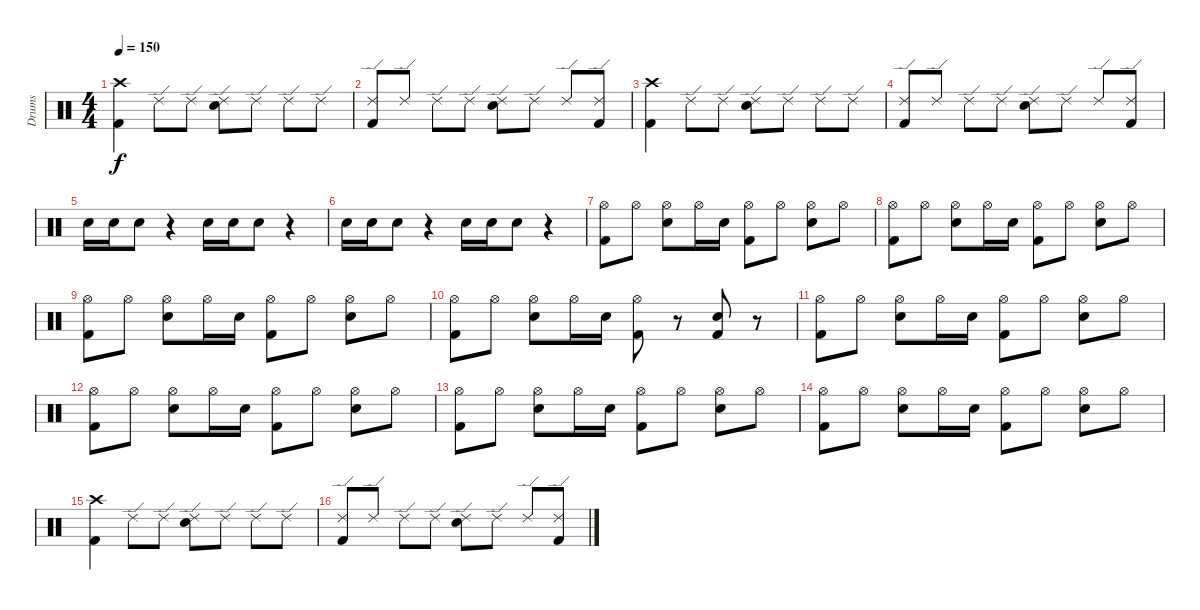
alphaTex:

\track ("Drums" "Drums") {instrument percussion}
\staff {score}
\articulation defaults
\ts (4 4)
\tempo 150
\clef neutral
\ks c
("Crash high (hit)" "Kick (hit) 2").4{dy f} "Ride (edge) 2".8 "Ride (edge) 2".8 ("Snare (hit) 2" "Ride (edge) 2").8 "Ride (edge) 2".8 "Ride (edge) 2".8 "Ride (edge) 2".8 |
("Ride (edge) 2" "Kick (hit) 2").8 "Ride (edge) 2".8 "Ride (edge) 2".8 "Ride (edge) 2".8 ("Snare (hit) 2" "Ride (edge) 2").8 "Ride (edge) 2".8 "Ride (edge) 2".8 ("Ride (edge) 2" "Kick (hit) 2").8 |
("Crash high (hit)" "Kick (hit) 2").4 "Ride (edge) 2".8 "Ride (edge) 2".8 ("Snare (hit) 2" "Ride (edge) 2").8 "Ride (edge) 2".8 "Ride (edge) 2".8 "Ride (edge) 2".8 |
("Ride (edge) 2" "Kick (hit) 2").8 "Ride (edge) 2".8 "Ride (edge) 2".8 "Ride (edge) 2".8 ("Snare (hit) 2" "Ride (edge) 2").8 "Ride (edge) 2".8 "Ride (edge) 2".8 ("Ride (edge) 2" "Kick (hit) 2").8 |
"Snare (hit) 2".16 "Snare (hit) 2".16 "Snare (hit) 2".8 r.4 "Snare (hit) 2".16 "Snare (hit) 2".16 "Snare (hit) 2".8 r.4 |
"Snare (hit) 2".16 "Snare (hit) 2".16 "Snare (hit) 2".8 r.4 "Snare (hit) 2".16 "Snare (hit) 2".16 "Snare (hit) 2".8 r.4 |
("Hi-Hat (open)" "Kick (hit) 2").8 "Hi-Hat (open)".8 ("Snare (hit) 2" "Hi-Hat (open)").8 "Hi-Hat (open)".16 "Snare (hit) 2".16 ("Hi-Hat (open)" "Kick (hit) 2").8 "Hi-Hat (open)".8 ("Snare (hit) 2" "Hi-Hat (open)").8 "Hi-Hat (open)".8 |
("Hi-Hat (open)" "Kick (hit) 2").8 "Hi-Hat (open)".8 ("Snare (hit) 2" "Hi-Hat (open)").8 "Hi-Hat (open)".16 "Snare (hit) 2".16 ("Hi-Hat (open)" "Kick (hit) 2").8 "Hi-Hat (open)".8 ("Snare (hit) 2" "Hi-Hat (open)").8 "Hi-Hat (open)".8 |
("Hi-Hat (open)" "Kick (hit) 2").8 "Hi-Hat (open)".8 ("Snare (hit) 2" "Hi-Hat (open)").8 "Hi-Hat (open)".16 "Snare (hit) 2".16 ("Hi-Hat (open)" "Kick (hit) 2").8 "Hi-Hat (open)".8 ("Snare (hit) 2" "Hi-Hat (open)").8 "Hi-Hat (open)".8 |
("Hi-Hat (open)" "Kick (hit) 2").8 "Hi-Hat (open)".8 ("Snare (hit) 2" "Hi-Hat (open)").8 "Hi-Hat (open)".16 "Snare (hit) 2".16 ("Hi-Hat (open)" "Kick (hit) 2").8 r.8 ("Snare (hit) 2" "Kick (hit) 2").8 r.8 |
("Hi-Hat (open)" "Kick (hit) 2").8 "Hi-Hat (open)".8 ("Snare (hit) 2" "Hi-Hat (open)").8 "Hi-Hat (open)".16 "Snare (hit) 2".16 ("Hi-Hat (open)" "Kick (hit) 2").8 "Hi-Hat (open)".8 ("Snare (hit) 2" "Hi-Hat (open)").8 "Hi-Hat (open)".8 |
("Hi-Hat (open)" "Kick (hit) 2").8 "Hi-Hat (open)".8 ("Snare (hit) 2" "Hi-Hat (open)").8 "Hi-Hat (open)".16 "Snare (hit) 2".16 ("Hi-Hat (open)" "Kick (hit) 2").8 "Hi-Hat (open)".8 ("Snare (hit) 2" "Hi-Hat (open)").8 "Hi-Hat (open)".8 |
("Hi-Hat (open)" "Kick (hit) 2").8 "Hi-Hat (open)".8 ("Snare (hit) 2" "Hi-Hat (open)").8 "Hi-Hat (open)".16 "Snare (hit) 2".16 ("Hi-Hat (open)" "Kick (hit) 2").8 "Hi-Hat (open)".8 ("Snare (hit) 2" "Hi-Hat (open)").8 "Hi-Hat (open)".8 |
("Hi-Hat (open)" "Kick (hit) 2").8 "Hi-Hat (open)".8 ("Snare (hit) 2" "Hi-Hat (open)").8 "Hi-Hat (open)".16 "Snare (hit) 2".16 ("Hi-Hat (open)" "Kick (hit) 2").8 "Hi-Hat (open)".8 ("Snare (hit) 2" "Hi-Hat (open)").8 "Hi-Hat (open)".8 |
("Crash high (hit)" "Kick (hit) 2").4 "Ride (edge) 2".8 "Ride (edge) 2".8 ("Snare (hit) 2" "Ride (edge) 2").8 "Ride (edge) 2".8 "Ride (edge) 2".8 "Ride (edge) 2".8 |
("Ride (edge) 2" "Kick (hit) 2").8 "Ride (edge) 2".8 "Ride (edge) 2".8 "Ride (edge) 2".8 ("Snare (hit) 2" "Ride (edge) 2").8 "Ride (edge) 2".8 "Ride (edge) 2".8 ("Ride (edge) 2" "Kick (hit) 2").8
